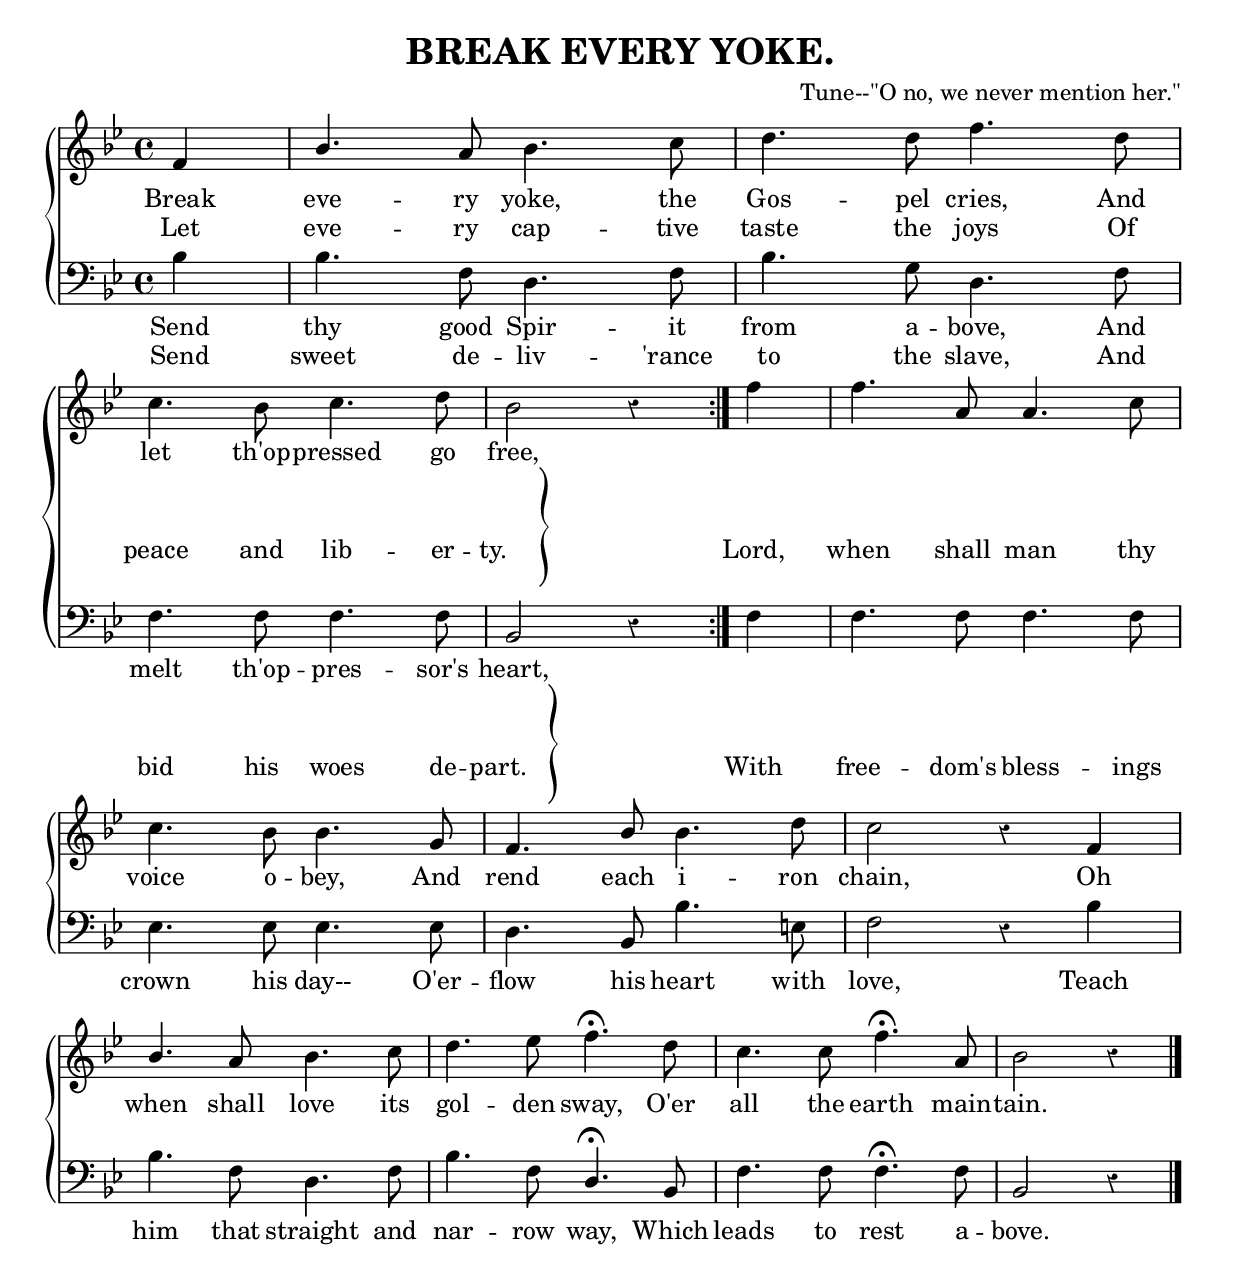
\version "2.10"
\include "english.ly"

\header {
  title =    "BREAK EVERY YOKE."
  composer = "Tune--\"O no, we never mention her.\""
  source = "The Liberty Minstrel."
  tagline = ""
}

leftbrace = \markup {\override #'(font-encoding . fetaBraces) \lookup #"brace140" }

rightbrace = \markup {\rotate #180 \leftbrace }

lineOne = \lyricmode {
  Break eve -- ry yoke, the Gos -- pel cries, And
  let th'op -- pressed go free,
}

lineTwo = \lyricmode {
  Let eve -- ry cap -- tive taste the joys Of
  peace and lib -- er -- \markup{ "ty." \hspace #2.5 \raise #3 \rightbrace } Lord, when shall man thy
  voice o -- bey, And rend each i -- ron chain, Oh
  when shall love its gol -- den sway, O'er all the earth main -- tain.
}

lineThree = \lyricmode {
  Send thy good Spir -- it from a -- bove, And
  melt th'op -- pres -- sor's heart,
}

lineFour = \lyricmode {
  Send sweet de -- liv -- 'rance to the slave, And
  bid his woes de -- \markup{ "part." \hspace #1.5 \raise #3 \rightbrace } With free -- dom's bless -- ings
  crown his day-- O'er -- flow his heart with love, Teach
  him that straight and nar -- row way, Which leads to rest a -- bove.
}

treble = \relative c' {
  \clef treble
  \time 4/4
  \key bf \major
  \autoBeamOff
  \override Staff.TimeSignature #'style = #'()

  \repeat volta 2 {
    \partial 4 f4 |
    \stemUp bf4. \stemNeutral a8 bf4. c8 |
    d4. d8 f4. d8 |

    \break
    c4. bf8 c4. d8
    bf2 r4
  }
  f'4 |
  f4. a,8 a4. c8 |

  \break
  c4. bf8 bf4. g8 |
  f4. \stemUp bf8 \stemNeutral bf4. d8 |
  c2 r4 f, |

  \break
  \stemUp bf4. \stemNeutral a8 bf4. c8 |
  d4. ef8 f4.^\fermata d8 |
  c4. c8 f4.^\fermata a,8
  bf2 r4 \bar "|."
}

bass = \relative c {
  \clef bass
  \time 4/4
  \key bf \major
  \autoBeamOff
  \override Staff.TimeSignature #'style = #'()

  \repeat volta 2 {
    \partial 4 bf'4 |
    bf4. f8 d4. f8 |
    bf4. g8 d4. f8 |

    \break
    f4. f8 f4. f8
    bf,2 r4
  }
  f'4 |
  f4. f8 f4. f8 |

  \break
  ef4. ef8 ef4. ef8 |
  d4. bf8 bf'4. e,8 |
  f2 r4 bf4 |

  \break
  bf4. f8 d4. f8 |
  bf4. f8 \stemUp d4.^\fermata \stemNeutral bf8 |
  f'4. f8 f4.^\fermata f8
  bf,2 r4 \bar "|."
}

\score { 
  \new ChoirStaff \with{systemStartDelimiter = #'SystemStartBrace }	
   <<
     \new Staff = "upper"  \new Voice = "treble" { \treble }
     \new Lyrics \lyricsto "treble" { \lineOne }
     \new Lyrics \lyricsto "treble" { \lineTwo }
     \new Staff = "lower"  \new Voice = "bass" { \bass }
     \new Lyrics \lyricsto "treble" { \lineThree }
     \new Lyrics \lyricsto "treble" { \lineFour }
   >>
   
\layout {
	indent=0
	\context { \Staff \override Rest #'style = #'classical }
	\context { \Score \remove "Bar_number_engraver" }
	\context { \Score \remove "Mark_engraver" }
        \context { \Staff \consists "Mark_engraver" }
        }
}

\score { 
  \new ChoirStaff \with{systemStartDelimiter = #'SystemStartBrace }	
   <<
    \new Staff = "upper"  \new Voice = "treble" { \unfoldRepeats \treble }
    \new Staff = "lower"  \new Voice = "bass" { \unfoldRepeats \bass }
   >>
  	  
\midi { \context { \Score tempoWholesPerMinute = #(ly:make-moment 116 4 ) }}    
}

%%Transcriber's Notes:

%%A second score is provided to unfold the repeats and generate the midi. The repeat for the verse under the bass line is omitted.